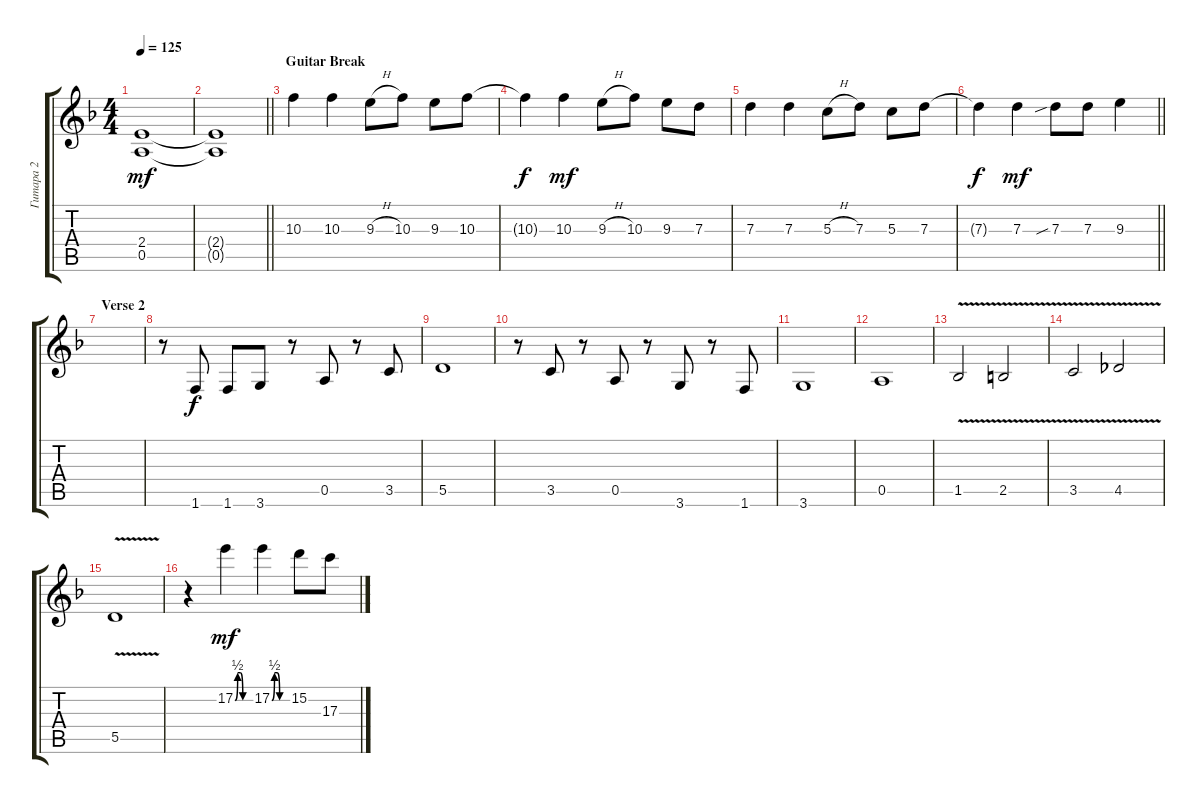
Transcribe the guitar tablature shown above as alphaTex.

\track ("Гитара 2" "Гитара 2") {instrument distortionguitar}
\staff {score tabs}
\tuning (E4 B3 G3 D3 A2 E2) {hide}
\ts (4 4)
\tempo 125
\clef g2
\ks dminor
(2.4 0.5).1{dy mf} |
\barLineRight lightlight
(2.4{t} 0.5{t}).1 |
\section ("" "Guitar Break")
10.3.4 10.3.4 9.3{h}.8 10.3.8 9.3.8 10.3.8 |
10.3{t}.4{dy f} 10.3.4{dy mf} 9.3{h}.8 10.3.8 9.3.8 7.3.8 |
7.3.4 7.3.4 5.3{h}.8 7.3.8 5.3.8 7.3.8 |
\barLineRight lightlight
7.3{t}.4{dy f} 7.3.4{dy mf} 7.3{sib}.8 7.3.8 9.3.4 |
\section ("" "Verse 2")
|
r.8 1.6.8{dy f} 1.6.8 3.6.8 r.8 0.5.8 r.8 3.5.8 |
5.5.1 |
r.8 3.5.8 r.8 0.5.8 r.8 3.6.8 r.8 1.6.8 |
3.6.1 |
0.5.1 |
1.5{v}.2 2.5{v}.2 |
3.5{v}.2 4.5{v}.2 |
5.5{v}.1 |
r.4 17.2{be (custom 0 0 10 2 20 2 30 0 60 0)}.4{dy mf} 17.2{be (custom 0 0 10 2 20 2 30 0 60 0)}.4 15.2.8 17.3.8
